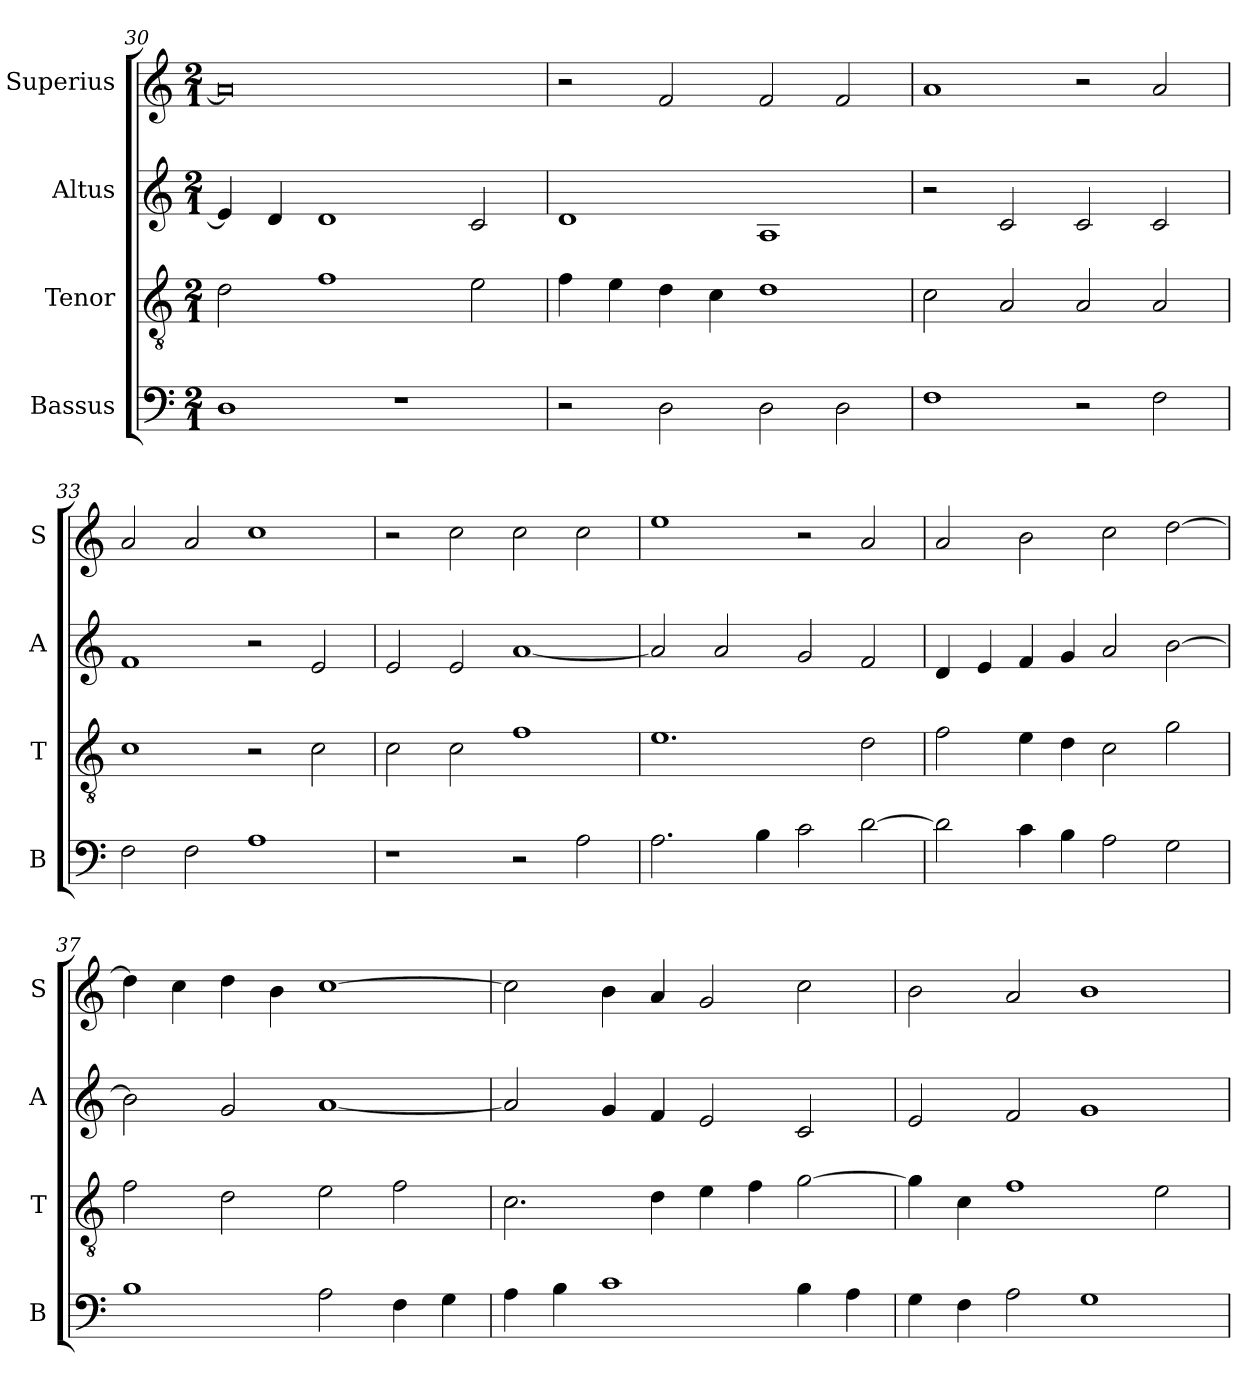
**kern	**kern	**kern	**kern
*part4	*part3	*part2	*part1
*staff4	*staff3	*staff2	*staff1
*I"Bassus	*I"Tenor	*I"Altus	*I"Superius
*I'B	*I'T	*I'A	*I'S
*clefF4	*clefGv2	*clefG2	*clefG2
*k[]	*k[]	*k[]	*k[]
*C:	*C:	*C:	*C:
*M2/1	*M2/1	*M2/1	*M2/1
=30	=30	=30	=30
1D	2d	4e]	0a]
.	.	4d	.
.	1f	1d	.
1r	.	.	.
.	2e	2c	.
=31	=31	=31	=31
2r	4f	1d	2r
.	4e	.	.
2D	4d	.	2f
.	4c	.	.
2D	1d	1A	2f
2D	.	.	2f
=32	=32	=32	=32
1F	2c	2r	1a
.	2A	2c	.
2r	2A	2c	2r
2F	2A	2c	2a
=33	=33	=33	=33
2F	1c	1f	2a
2F	.	.	2a
1A	2r	2r	1cc
.	2c	2e	.
=34	=34	=34	=34
1r	2c	2e	2r
.	2c	2e	2cc
2r	1f	[1a	2cc
2A	.	.	2cc
=35	=35	=35	=35
2.A	1.e	2a]	1ee
.	.	2a	.
4B	.	.	.
2c	.	2g	2r
[2d	2d	2f	2a
=36	=36	=36	=36
2d]	2f	4d	2a
.	.	4e	.
4c	4e	4f	2b
4B	4d	4g	.
2A	2c	2a	2cc
2G	2g	[2b	[2dd
=37	=37	=37	=37
1B	2f	2b]	4dd]
.	.	.	4cc
.	2d	2g	4dd
.	.	.	4b
2A	2e	[1a	[1cc
4F	2f	.	.
4G	.	.	.
=38	=38	=38	=38
4A	2.c	2a]	2cc]
4B	.	.	.
1c	.	4g	4b
.	4d	4f	4a
.	4e	2e	2g
.	4f	.	.
4B	[2g	2c	2cc
4A	.	.	.
=39	=39	=39	=39
4G	4g]	2e	2b
4F	4c	.	.
2A	1f	2f	2a
1G	.	1g	1b
.	2e	.	.
=	=	=	=
*-	*-	*-	*-
